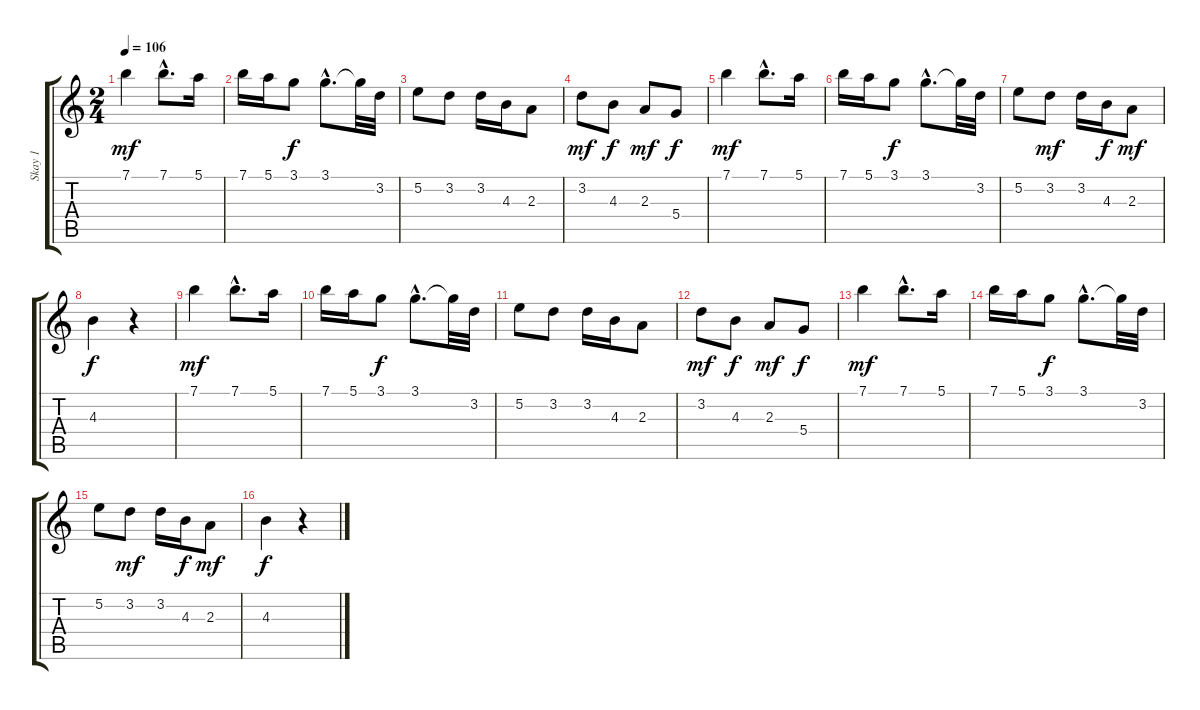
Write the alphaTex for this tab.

\track ("Skay 1" "Skay 1") {instrument distortionguitar}
\staff {score tabs}
\tuning (E4 B3 G3 D3 A2 E2) {hide}
\ts (2 4)
\tempo 106
\clef g2
\ks c
7.1.4{dy mf instrument distortionguitar} 7.1{hac}.8{d} 5.1.16 |
7.1.16 5.1.16 3.1.8{dy f} 3.1{hac}.8{d} 3.1{t}.32 3.2.32 |
5.2.8 3.2.8 3.2.16 4.3.16 2.3.8 |
3.2.8{dy mf} 4.3.8{dy f} 2.3.8{dy mf} 5.4.8{dy f} |
7.1.4{dy mf} 7.1{hac}.8{d} 5.1.16 |
7.1.16 5.1.16 3.1.8{dy f} 3.1{hac}.8{d} 3.1{t}.32 3.2.32 |
5.2.8 3.2.8{dy mf} 3.2.16 4.3.16{dy f} 2.3.8{dy mf} |
4.3.4{dy f} r.4 |
7.1.4{dy mf} 7.1{hac}.8{d} 5.1.16 |
7.1.16 5.1.16 3.1.8{dy f} 3.1{hac}.8{d} 3.1{t}.32 3.2.32 |
5.2.8 3.2.8 3.2.16 4.3.16 2.3.8 |
3.2.8{dy mf} 4.3.8{dy f} 2.3.8{dy mf} 5.4.8{dy f} |
7.1.4{dy mf} 7.1{hac}.8{d} 5.1.16 |
7.1.16 5.1.16 3.1.8{dy f} 3.1{hac}.8{d} 3.1{t}.32 3.2.32 |
5.2.8 3.2.8{dy mf} 3.2.16 4.3.16{dy f} 2.3.8{dy mf} |
4.3.4{dy f} r.4
